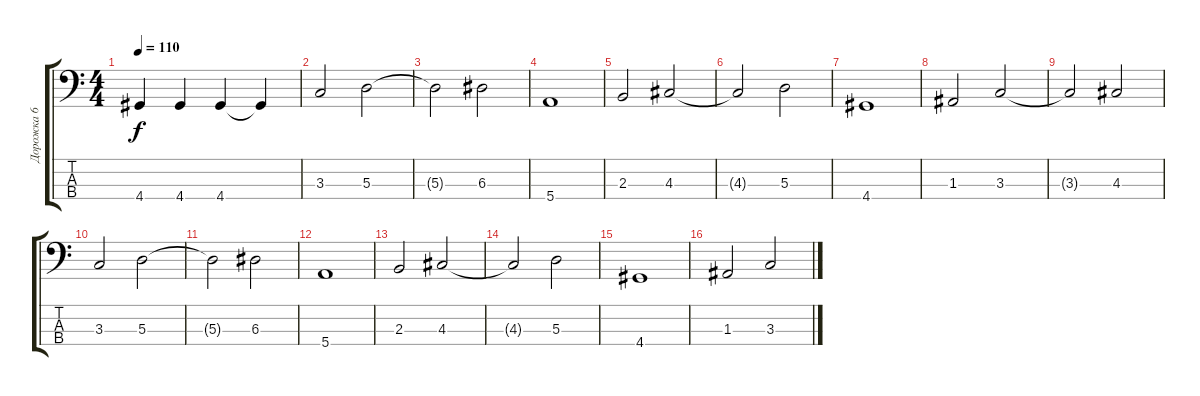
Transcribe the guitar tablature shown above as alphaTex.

\track ("Дорожка 6" "Дорожка 6") {instrument electricbassfinger}
\staff {score tabs}
\tuning (G2 D2 A1 E1) {hide}
\ts (4 4)
\tempo 110
\clef f4
\ks c
4.4{t}.4{dy f} 4.4.4 4.4.4 4.4{t}.4 |
3.3.2 5.3.2 |
5.3{t}.2 6.3.2 |
5.4.1 |
2.3.2 4.3.2 |
4.3{t}.2 5.3.2 |
4.4.1 |
1.3.2 3.3.2 |
3.3{t}.2 4.3.2 |
3.3.2 5.3.2 |
5.3{t}.2 6.3.2 |
5.4.1 |
2.3.2 4.3.2 |
4.3{t}.2 5.3.2 |
4.4.1 |
1.3.2 3.3.2
